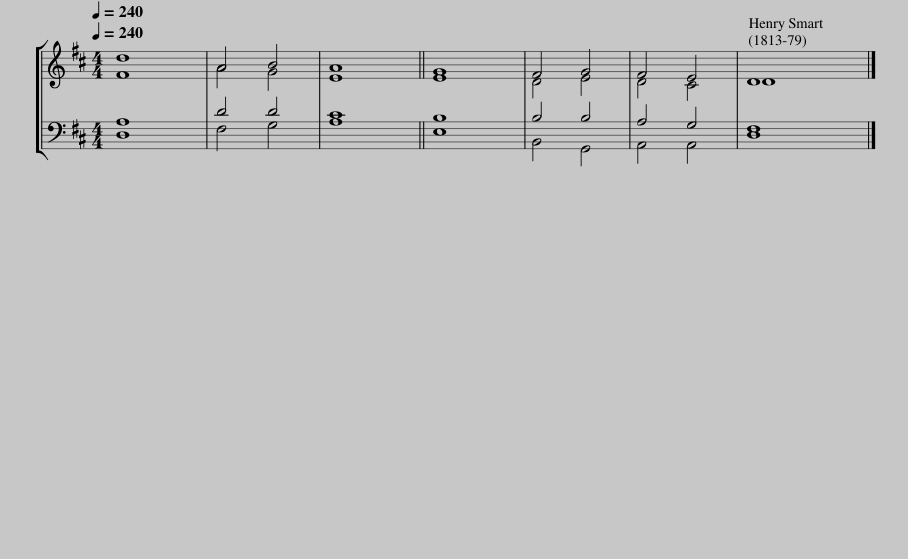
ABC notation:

X:1
%%score [ ( 1 2 ) ( 3 4 ) ]
L:1/8
Q:1/4=240
M:4/4
I:linebreak $
K:D
V:1 treble
V:2 treble
V:3 bass
V:4 bass
V:1
 d8 | A4 B4 | A8 || G8 | F4 G4 | %5
 F4 E4 | D8 |] %7
V:2
 F8 | A4 G4 | E8 || E8 | D4 E4 | %5
 D4 C4 | D8 |] %7
V:3
 A,8 | D4 D4 | C8 || B,8 | B,4 B,4 | %5
 A,4 G,4 | F,8 |] %7
V:4
 D,8 | F,4 G,4 | A,8 || E,8 | B,,4 G,,4 | %5
 A,,4 A,,4 | D,8 |] %7
